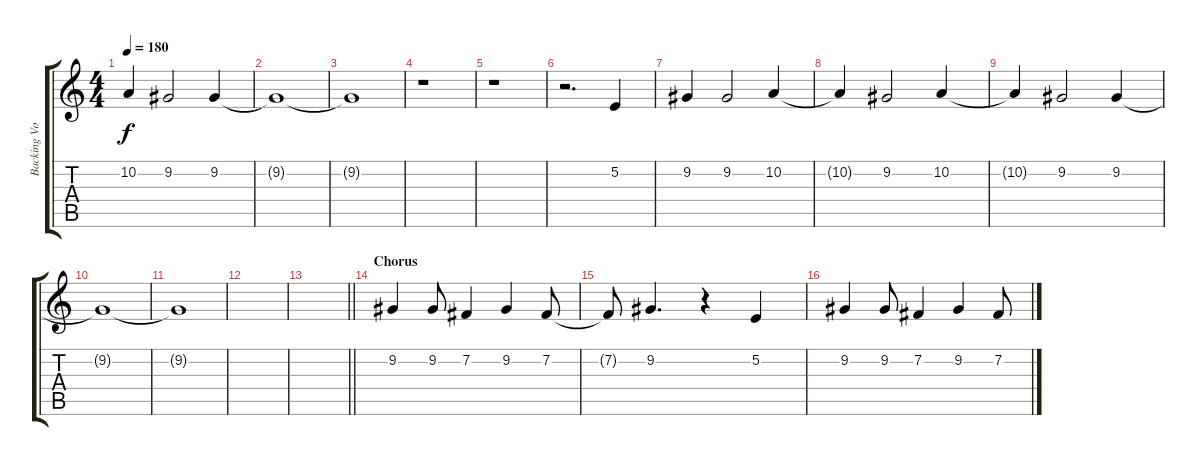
\track ("Backing Vocals" "Backing Vo") {instrument flute}
\staff {score tabs}
\tuning (E4 B3 G3 D3 A2 E2) {hide}
\ts (4 4)
\tempo 180
\clef g2
\ks c
10.2{t}.4{dy f} 9.2.2 9.2.4 |
9.2{t}.1 |
9.2{t}.1 |
r.1 |
r.1 |
r.2{d} 5.2.4 |
9.2.4 9.2.2 10.2.4 |
10.2{t}.4 9.2.2 10.2.4 |
10.2{t}.4 9.2.2 9.2.4 |
9.2{t}.1 |
9.2{t}.1 |
|
\barLineRight lightlight
|
\section ("" "Chorus")
9.2.4 9.2.8 7.2.4 9.2.4 7.2.8 |
7.2{t}.8 9.2.4{d} r.4 5.2.4 |
9.2.4 9.2.8 7.2.4 9.2.4 7.2.8
